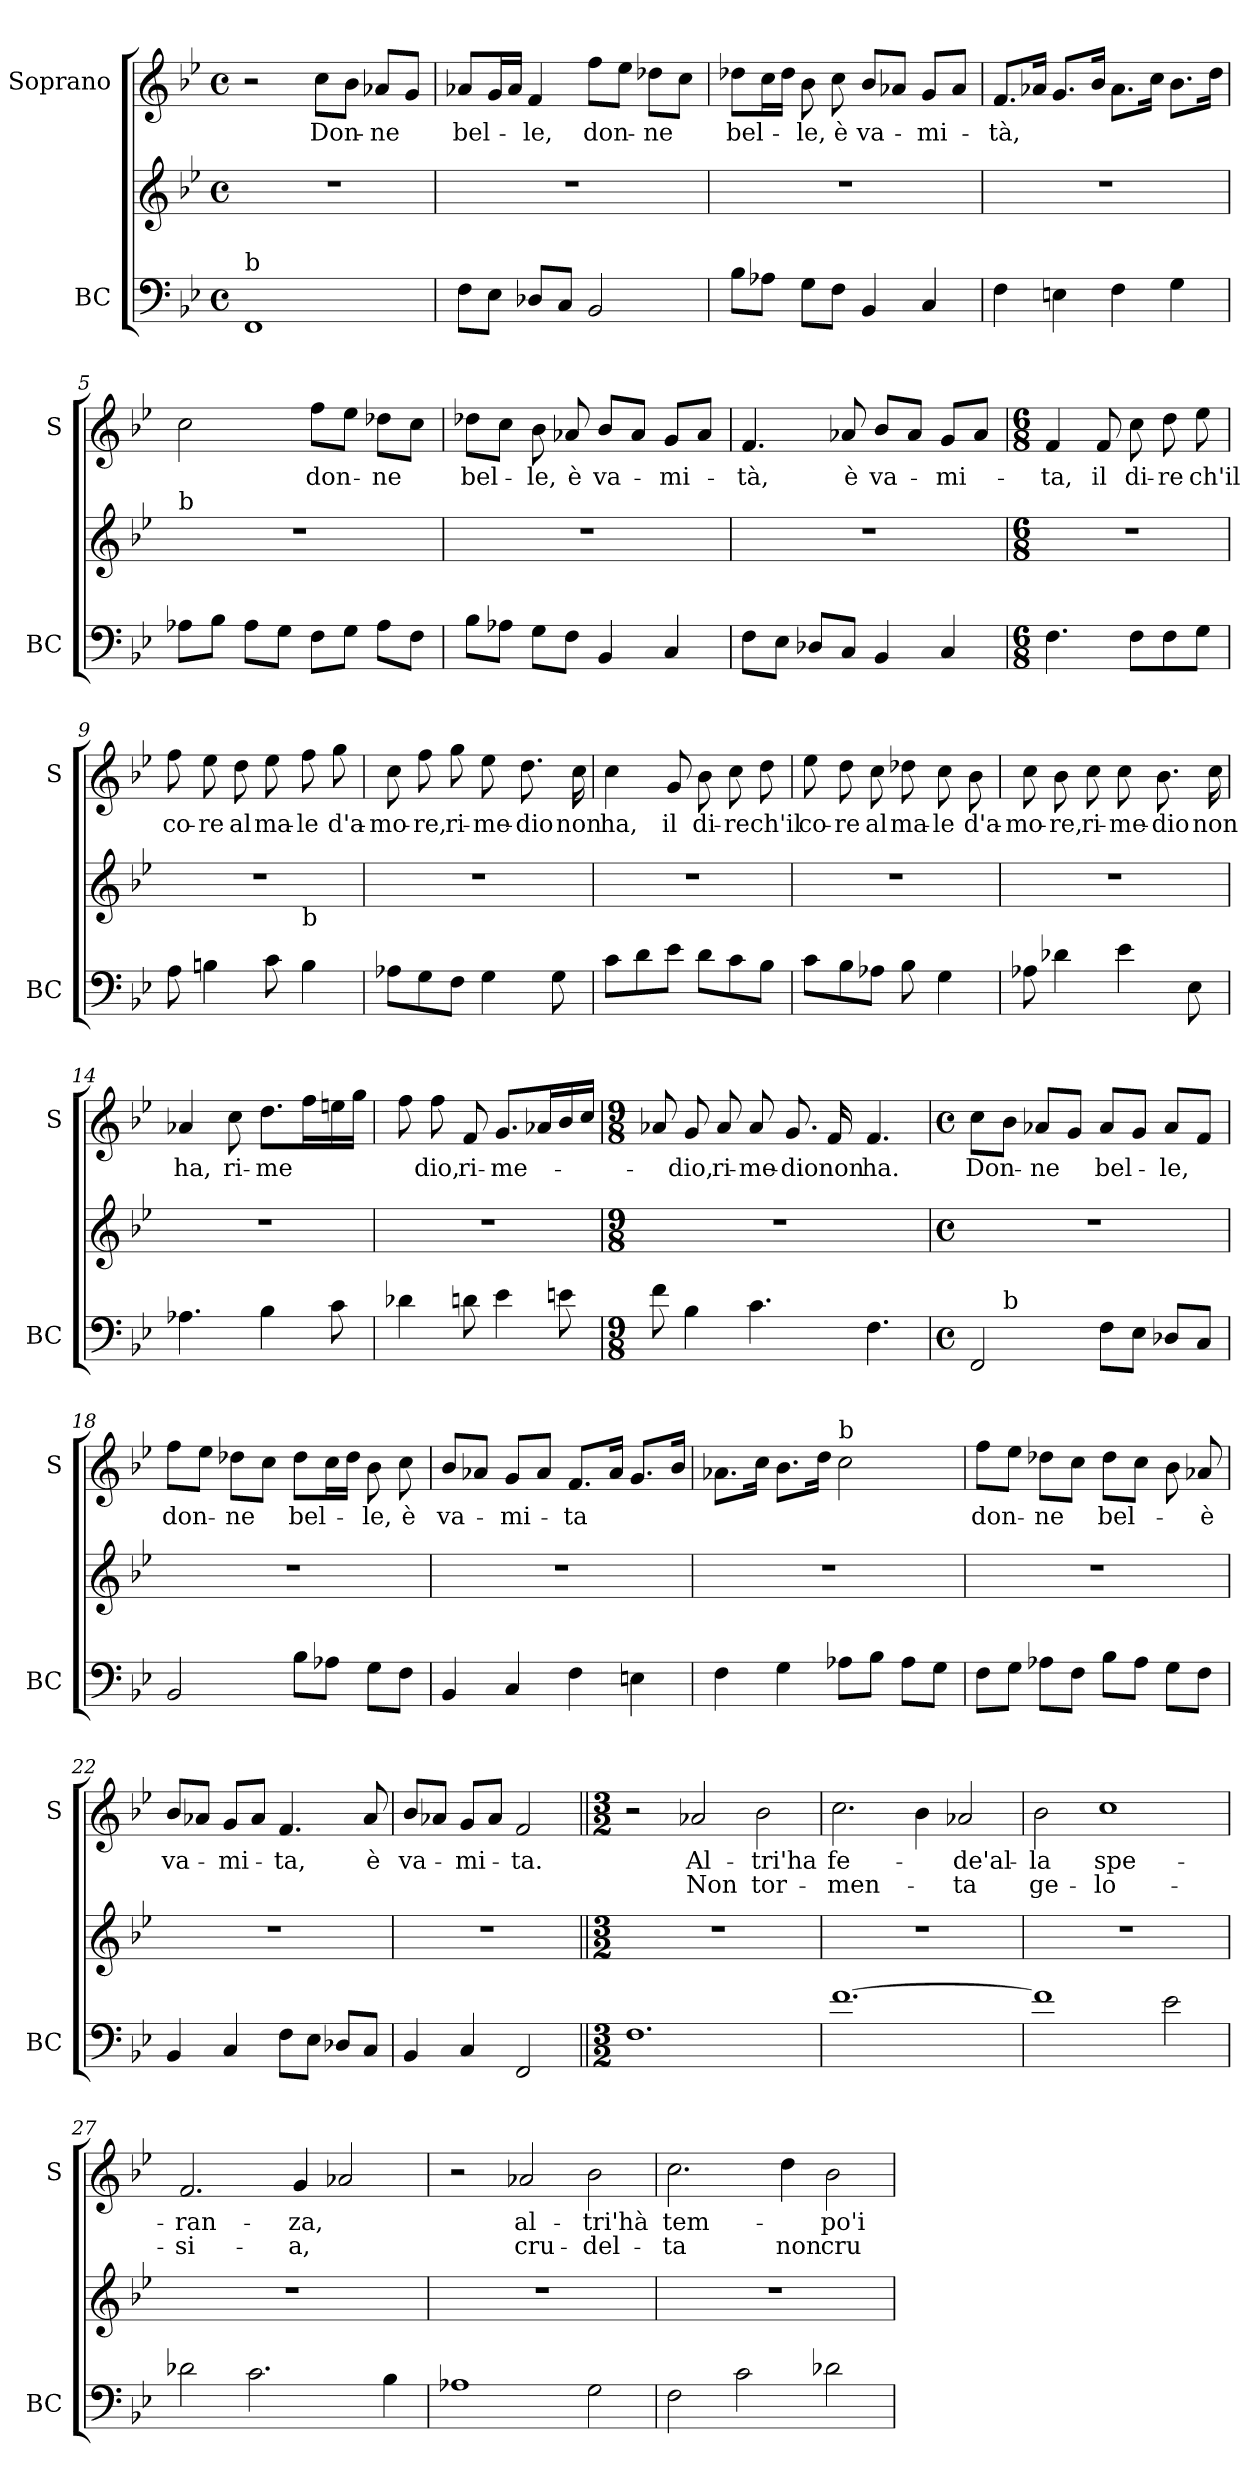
**kern	**kern	**kern	**text	**text
*part2	*part2	*part1	*part1	*part1
*staff3	*staff2	*staff1	*staff1	*staff1
*I"BC	*	*I"Soprano	*	*
*I'BC	*	*I'S	*	*
*clefF4	*clefG2	*clefG2	*	*
*k[b-e-]	*k[b-e-]	*k[b-e-]	*	*
*B-:	*B-:	*B-:	*	*
*M4/4	*M4/4	*M4/4	*	*
*met(c)	*met(c)	*met(c)	*	*
=1	=1	=1	=1	=1
!LO:TX:a:t=b	!	!	!	!
1FF	1r	2r	.	.
!	!	!	!LO:LY:b	!
.	.	8cc\L	Don-	.
.	.	8b-\J	.	.
!	!	!	!LO:LY:b	!
.	.	8a-X/L	-ne	.
.	.	8g/J	.	.
=2	=2	=2	=2	=2
!	!	!	!LO:LY:b	!
8F\L	1r	8a-X/L	bel-	.
8E-\J	.	16g/L	.	.
.	.	16a-/JJ	.	.
!	!	!	!LO:LY:b	!
8D-X/L	.	4f/	-le,	.
8C/J	.	.	.	.
!	!	!	!LO:LY:b	!
2BB-/	.	8ff\L	don-	.
.	.	8ee-\J	.	.
!	!	!	!LO:LY:b	!
.	.	8dd-X\L	-ne	.
.	.	8cc\J	.	.
=3	=3	=3	=3	=3
!	!	!	!LO:LY:b	!
8B-\L	1r	8dd-X\L	bel-	.
8A-X\J	.	16cc\L	.	.
.	.	16dd-\JJ	.	.
!	!	!	!LO:LY:b	!
8G\L	.	8b-\	-le,	.
!	!	!	!LO:LY:b	!
8F\J	.	8cc\	è	.
!	!	!	!LO:LY:b	!
4BB-/	.	8b-/L	va-	.
.	.	8a-X/J	.	.
!	!	!	!LO:LY:b	!
4C/	.	8g/L	-mi-	.
.	.	8a-/J	.	.
!!LO:LB:g=z
=4	=4	=4	=4	=4
!	!	!	!LO:LY:b	!
4F\	1r	8.f/L	-tà,	.
.	.	16a-X/Jk	.	.
4En\	.	8.g/L	.	.
.	.	16b-/Jk	.	.
4F\	.	8.a-\L	.	.
.	.	16cc\Jk	.	.
4G\	.	8.b-\L	.	.
.	.	16dd\Jk	.	.
=5	=5	=5	=5	=5
!	!LO:TX:a:t=b	!	!	!
8A-X\L	1r	2cc\	.	.
8B-\J	.	.	.	.
8A-\L	.	.	.	.
8G\J	.	.	.	.
!	!	!	!LO:LY:b	!
8F\L	.	8ff\L	don-	.
8G\J	.	8ee-\J	.	.
!	!	!	!LO:LY:b	!
8A-\L	.	8dd-X\L	-ne	.
8F\J	.	8cc\J	.	.
=6	=6	=6	=6	=6
!	!	!	!LO:LY:b	!
8B-\L	1r	8dd-X\L	bel-	.
8A-X\J	.	8cc\J	.	.
!	!	!	!LO:LY:b	!
8G\L	.	8b-\	-le,	.
!	!	!	!LO:LY:b	!
8F\J	.	8a-X/	è	.
!	!	!	!LO:LY:b	!
4BB-/	.	8b-/L	va-	.
.	.	8a-/J	.	.
!	!	!	!LO:LY:b	!
4C/	.	8g/L	-mi-	.
.	.	8a-/J	.	.
=7	=7	=7	=7	=7
!	!	!	!LO:LY:b	!
8F\L	1r	4.f/	-tà,	.
8E-\J	.	.	.	.
8D-X/L	.	.	.	.
!	!	!	!LO:LY:b	!
8C/J	.	8a-X/	è	.
!	!	!	!LO:LY:b	!
4BB-/	.	8b-/L	va-	.
.	.	8a-/J	.	.
!	!	!	!LO:LY:b	!
4C/	.	8g/L	-mi-	.
.	.	8a-/J	.	.
!!LO:LB:g=z
=8	=8	=8	=8	=8
*M6/8	*M6/8	*M6/8	*	*
!	!	!	!LO:LY:b	!
4.F\	2.r	4f/	-ta,	.
!	!	!	!LO:LY:b	!
.	.	8f/	il	.
!	!	!	!LO:LY:b	!
8F\L	.	8cc\	di-	.
!	!	!	!LO:LY:b	!
8F\	.	8dd\	-re	.
!	!	!	!LO:LY:b	!
8G\J	.	8ee-\	ch'il	.
=9	=9	=9	=9	=9
!	!	!	!LO:LY:b	!
*	*^	*	*	*
8A\	2.r	2ryy	8ff\	co-	.
!	!	!	!	!LO:LY:b	!
4Bn\	.	.	8ee-\	-re	.
!	!	!	!	!LO:LY:b	!
.	.	.	8dd\	al	.
!	!	!	!	!LO:LY:b	!
8c\	.	.	8ee-\	ma-	.
!	!	!LO:TX:b:t=b	!	!	!
!	!	!	!	!LO:LY:b	!
4B\	.	4ryy	8ff\	-le	.
!	!	!	!	!LO:LY:b	!
.	.	.	8gg\	d'a-	.
=10	=10	=10	=10	=10	=10
!	!	!	!	!LO:LY:b	!
*	*v	*v	*	*	*
8A-X\L	2.r	8cc\	-mo-	.
!	!	!	!LO:LY:b	!
8G\	.	8ff\	-re,	.
!	!	!	!LO:LY:b	!
8F\J	.	8gg\	ri-	.
!	!	!	!LO:LY:b	!
4G\	.	8ee-\	-me-	.
!	!	!	!LO:LY:b	!
.	.	8.dd\	-dio	.
8G\	.	.	.	.
!	!	!	!LO:LY:b	!
.	.	16cc\	non	.
=11	=11	=11	=11	=11
!	!	!	!LO:LY:b	!
8c\L	2.r	4cc\	ha,	.
8d\	.	.	.	.
!	!	!	!LO:LY:b	!
8e-\J	.	8g/	il	.
!	!	!	!LO:LY:b	!
8d\L	.	8b-\	di-	.
!	!	!	!LO:LY:b	!
8c\	.	8cc\	-re	.
!	!	!	!LO:LY:b	!
8B-\J	.	8dd\	ch'il	.
!!LO:PB:g=z
=12	=12	=12	=12	=12
!	!	!	!LO:LY:b	!
8c\L	2.r	8ee-\	co-	.
!	!	!	!LO:LY:b	!
8B-\	.	8dd\	-re	.
!	!	!	!LO:LY:b	!
8A-X\J	.	8cc\	al	.
!	!	!	!LO:LY:b	!
8B-\	.	8dd-X\	ma-	.
!	!	!	!LO:LY:b	!
4G\	.	8cc\	-le	.
!	!	!	!LO:LY:b	!
.	.	8b-\	d'a-	.
=13	=13	=13	=13	=13
!	!	!	!LO:LY:b	!
8A-X\	2.r	8cc\	-mo-	.
!	!	!	!LO:LY:b	!
4d-X\	.	8b-\	-re,	.
!	!	!	!LO:LY:b	!
.	.	8cc\	ri-	.
!	!	!	!LO:LY:b	!
4e-\	.	8cc\	-me-	.
!	!	!	!LO:LY:b	!
.	.	8.b-\	-dio	.
8E-\	.	.	.	.
!	!	!	!LO:LY:b	!
.	.	16cc\	non	.
=14	=14	=14	=14	=14
!	!	!	!LO:LY:b	!
4.A-X\	2.r	4a-X/	ha,	.
!	!	!	!LO:LY:b	!
.	.	8cc\	ri-	.
!	!	!	!LO:LY:b	!
4B-\	.	8.dd\L	-me	.
.	.	16ff\L	.	.
8c\	.	16een\	.	.
.	.	16gg\JJ	.	.
=15	=15	=15	=15	=15
4d-X\	2.r	8ff\	.	.
!	!	!	!LO:LY:b	!
.	.	8ff\	dio,	.
!	!	!	!LO:LY:b	!
8dn\	.	8f/	ri-	.
!	!	!	!LO:LY:b	!
4e-\	.	8.g/L	-me-	.
.	.	16a-X/L	.	.
8en\	.	16b-/	.	.
.	.	16cc/JJ	.	.
!!LO:LB:g=z
=16	=16	=16	=16	=16
*M9/8	*M9/8	*M9/8	*	*
8f\	8%9r	8a-X/	.	.
!	!	!	!LO:LY:b	!
4B-\	.	8g/	-dio,	.
!	!	!	!LO:LY:b	!
.	.	8a-/	ri-	.
!	!	!	!LO:LY:b	!
4.c\	.	8a-/	-me-	.
!	!	!	!LO:LY:b	!
.	.	8.g/	-dio	.
!	!	!	!LO:LY:b	!
.	.	16f/	non	.
!	!	!	!LO:LY:b	!
4.F\	.	4.f/	ha.	.
=17	=17	=17	=17	=17
*M4/4	*M4/4	*M4/4	*	*
*met(c)	*met(c)	*met(c)	*	*
!	!	!	!LO:LY:b	!
*^	*	*	*	*
2FF/	8ryy	1r	8cc\L	Don-	.
!	!LO:TX:a:t=b	!	!	!	!
.	2..ryy	.	8b-\J	.	.
!	!	!	!	!LO:LY:b	!
.	.	.	8a-X/L	-ne	.
.	.	.	8g/J	.	.
!	!	!	!	!LO:LY:b	!
8F\L	.	.	8a-/L	bel-	.
8E-\J	.	.	8g/J	.	.
!	!	!	!	!LO:LY:b	!
8D-X/L	.	.	8a-/L	-le,	.
8C/J	.	.	8f/J	.	.
=18	=18	=18	=18	=18	=18
!	!	!	!	!LO:LY:b	!
*v	*v	*	*	*	*
2BB-/	1r	8ff\L	don-	.
.	.	8ee-\J	.	.
!	!	!	!LO:LY:b	!
.	.	8dd-X\L	-ne	.
.	.	8cc\J	.	.
!	!	!	!LO:LY:b	!
8B-\L	.	8dd-\L	bel-	.
8A-X\J	.	16cc\L	.	.
.	.	16dd-\JJ	.	.
!	!	!	!LO:LY:b	!
8G\L	.	8b-\	-le,	.
!	!	!	!LO:LY:b	!
8F\J	.	8cc\	è	.
=19	=19	=19	=19	=19
!	!	!	!LO:LY:b	!
4BB-/	1r	8b-/L	va-	.
.	.	8a-X/J	.	.
!	!	!	!LO:LY:b	!
4C/	.	8g/L	-mi-	.
.	.	8a-/J	.	.
!	!	!	!LO:LY:b	!
4F\	.	8.f/L	-ta	.
.	.	16a-/Jk	.	.
4En\	.	8.g/L	.	.
.	.	16b-/Jk	.	.
!!LO:LB:g=z
=20	=20	=20	=20	=20
4F\	1r	8.a-X\L	.	.
.	.	16cc\Jk	.	.
4G\	.	8.b-\L	.	.
.	.	16dd\Jk	.	.
!	!	!LO:TX:a:t=b	!	!
8A-X\L	.	2cc\	.	.
8B-\J	.	.	.	.
8A-\L	.	.	.	.
8G\J	.	.	.	.
=21	=21	=21	=21	=21
!	!	!	!LO:LY:b	!
8F\L	1r	8ff\L	don-	.
8G\J	.	8ee-\J	.	.
!	!	!	!LO:LY:b	!
8A-X\L	.	8dd-X\L	-ne	.
8F\J	.	8cc\J	.	.
!	!	!	!LO:LY:b	!
8B-\L	.	8dd-\L	bel-	.
8A-\J	.	8cc\J	.	.
8G\L	.	8b-\	.	.
!	!	!	!LO:LY:b	!
8F\J	.	8a-X/	è	.
=22	=22	=22	=22	=22
!	!	!	!LO:LY:b	!
4BB-/	1r	8b-/L	va-	.
.	.	8a-X/J	.	.
!	!	!	!LO:LY:b	!
4C/	.	8g/L	-mi-	.
.	.	8a-/J	.	.
!	!	!	!LO:LY:b	!
8F\L	.	4.f/	-ta,	.
8E-\J	.	.	.	.
8D-X/L	.	.	.	.
!	!	!	!LO:LY:b	!
8C/J	.	8a-/	è	.
=23	=23	=23	=23	=23
!	!	!	!LO:LY:b	!
4BB-/	1r	8b-/L	va-	.
.	.	8a-X/J	.	.
!	!	!	!LO:LY:b	!
4C/	.	8g/L	-mi-	.
.	.	8a-/J	.	.
!	!	!	!LO:LY:b	!
2FF/	.	2f/	-ta.	.
!!LO:LB:g=z
=24||	=24||	=24||	=24||	=24||
*M3/2	*M3/2	*M3/2	*	*
1.F	1.r	2r	.	.
!	!	!	!LO:LY:b	!LO:LY:b
.	.	2a-X/	Al-	Non
!	!	!	!LO:LY:b	!LO:LY:b
.	.	2b-\	-tri'ha	tor-
=25	=25	=25	=25	=25
!	!	!	!LO:LY:b	!LO:LY:b
[1.f	1.r	2.cc\	fe-	-men-
.	.	4b-\	.	.
!	!	!	!LO:LY:b	!LO:LY:b
.	.	2a-X/	-de'al-	-ta
=26	=26	=26	=26	=26
!	!	!	!LO:LY:b	!LO:LY:b
1f]	1.r	2b-\	-la	ge-
!	!	!	!LO:LY:b	!LO:LY:b
.	.	1cc	spe-	-lo-
2e-\	.	.	.	.
=27	=27	=27	=27	=27
!	!	!	!LO:LY:b	!LO:LY:b
2d-X\	1.r	2.f/	-ran-	-si-
2.c\	.	.	.	.
!	!	!	!LO:LY:b	!LO:LY:b
.	.	4g/	-za,	-a,
.	.	2a-X/	.	.
4B-\	.	.	.	.
=28	=28	=28	=28	=28
1A-X	1.r	2r	.	.
!	!	!	!LO:LY:b	!LO:LY:b
.	.	2a-X/	al-	cru-
!	!	!	!LO:LY:b	!LO:LY:b
2G\	.	2b-\	-tri'hà	-del-
!!LO:PB:g=z
=29	=29	=29	=29	=29
!	!	!	!LO:LY:b	!LO:LY:b
2F\	1.r	2.cc\	tem-	-ta
2c\	.	.	.	.
!	!	!	!	!LO:LY:b
.	.	4dd\	.	non
!	!	!	!LO:LY:b	!LO:LY:b
2d-X\	.	2b-\	-po'i	cru-
=	=	=	=	=
*-	*-	*-	*-	*-
